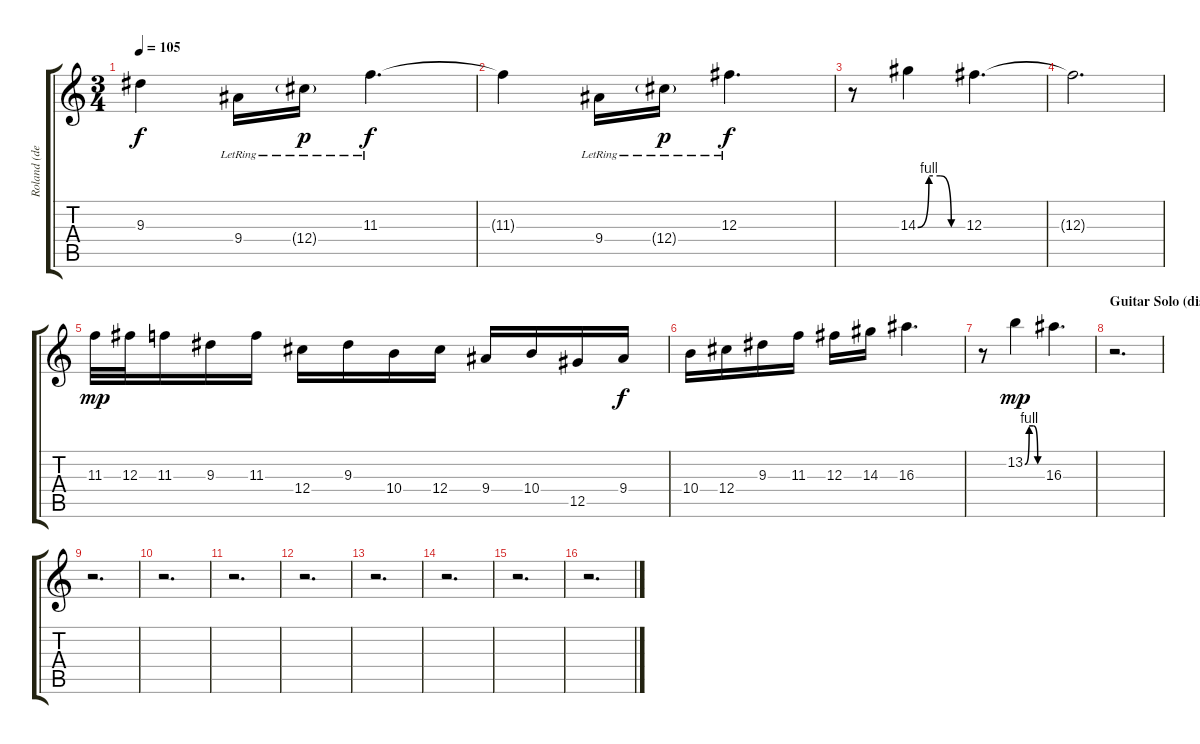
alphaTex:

\track ("Roland (delay)" "Roland (de") {instrument electricguitarjazz}
\staff {score tabs}
\tuning (Eb4 Bb3 Gb3 Db3 Ab2 Eb2) {hide}
\ts (3 4)
\tempo 105
\clef g2
\ks c
9.3{t}.4{dy f} 9.4{lr}.16 12.4{g lr}.16{dy p} 11.3{lr}.4{d dy f} |
11.3{t}.4 9.4{lr}.16 12.4{g lr}.16{dy p} 12.3{lr}.4{d dy f} |
r.8 14.3{be (custom 0 0 15 4 30 4 45 0 60 0)}.4 12.3.4{d} |
12.3{t}.2{d} |
11.3.32{dy mp} 12.3.32 11.3.16 9.3.16 11.3.16 12.4.16 9.3.16 10.4.16 12.4.16 9.4.16 10.4.16 12.5.16 9.4.16{dy f} |
10.4.16 12.4.16 9.3.16 11.3.16 12.3.16 14.3.16 16.3.4{d} |
r.8 13.2{be (custom 0 0 15 4 30 4 45 0 60 0)}.4{dy mp} 16.3.4{d} |
\section ("" "Guitar Solo (dist.)")
r.2{d} |
r.2{d} |
r.2{d} |
r.2{d} |
r.2{d} |
r.2{d} |
r.2{d} |
r.2{d} |
r.2{d}
